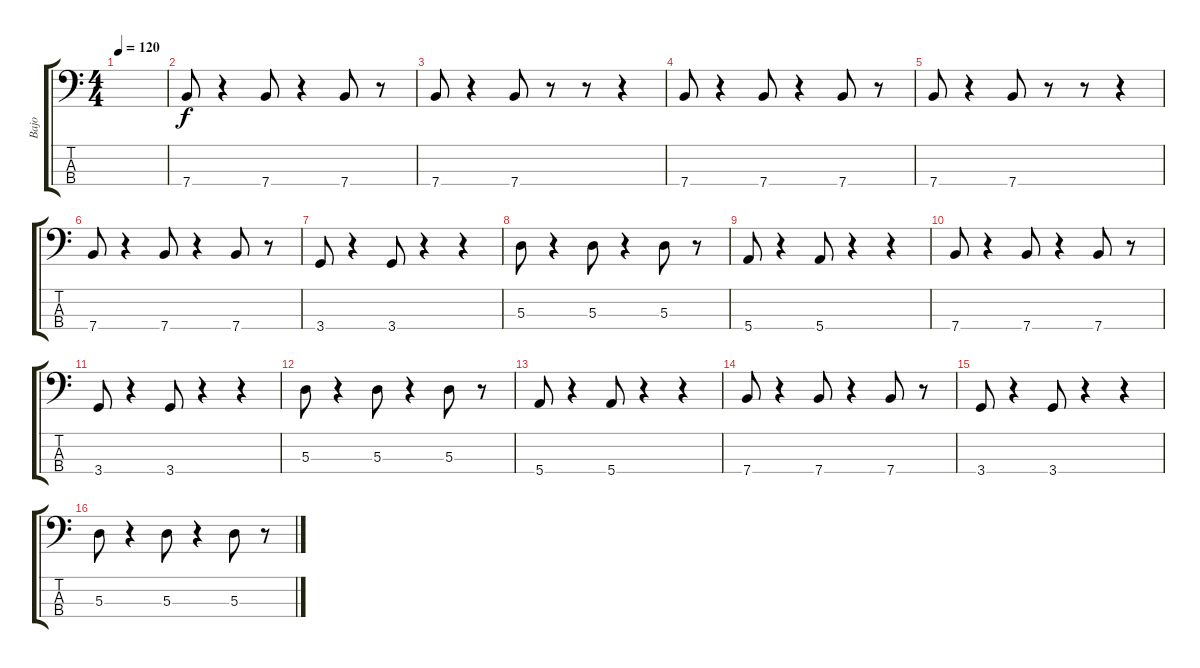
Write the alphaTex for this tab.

\track ("Bajo" "Bajo") {instrument acousticbass}
\staff {score tabs}
\tuning (G2 D2 A1 E1) {hide}
\ts (4 4)
\tempo 120
\clef f4
\ks c
|
7.4.8 r.4 7.4.8 r.4 7.4.8 r.8 |
7.4.8 r.4 7.4.8 r.8 r.8 r.4 |
7.4.8 r.4 7.4.8 r.4 7.4.8 r.8 |
7.4.8 r.4 7.4.8 r.8 r.8 r.4 |
7.4.8 r.4 7.4.8 r.4 7.4.8 r.8 |
3.4.8 r.4 3.4.8 r.4 r.4 |
5.3.8 r.4 5.3.8 r.4 5.3.8 r.8 |
5.4.8 r.4 5.4.8 r.4 r.4 |
7.4.8 r.4 7.4.8 r.4 7.4.8 r.8 |
3.4.8 r.4 3.4.8 r.4 r.4 |
5.3.8 r.4 5.3.8 r.4 5.3.8 r.8 |
5.4.8 r.4 5.4.8 r.4 r.4 |
7.4.8 r.4 7.4.8 r.4 7.4.8 r.8 |
3.4.8 r.4 3.4.8 r.4 r.4 |
5.3.8 r.4 5.3.8 r.4 5.3.8 r.8
